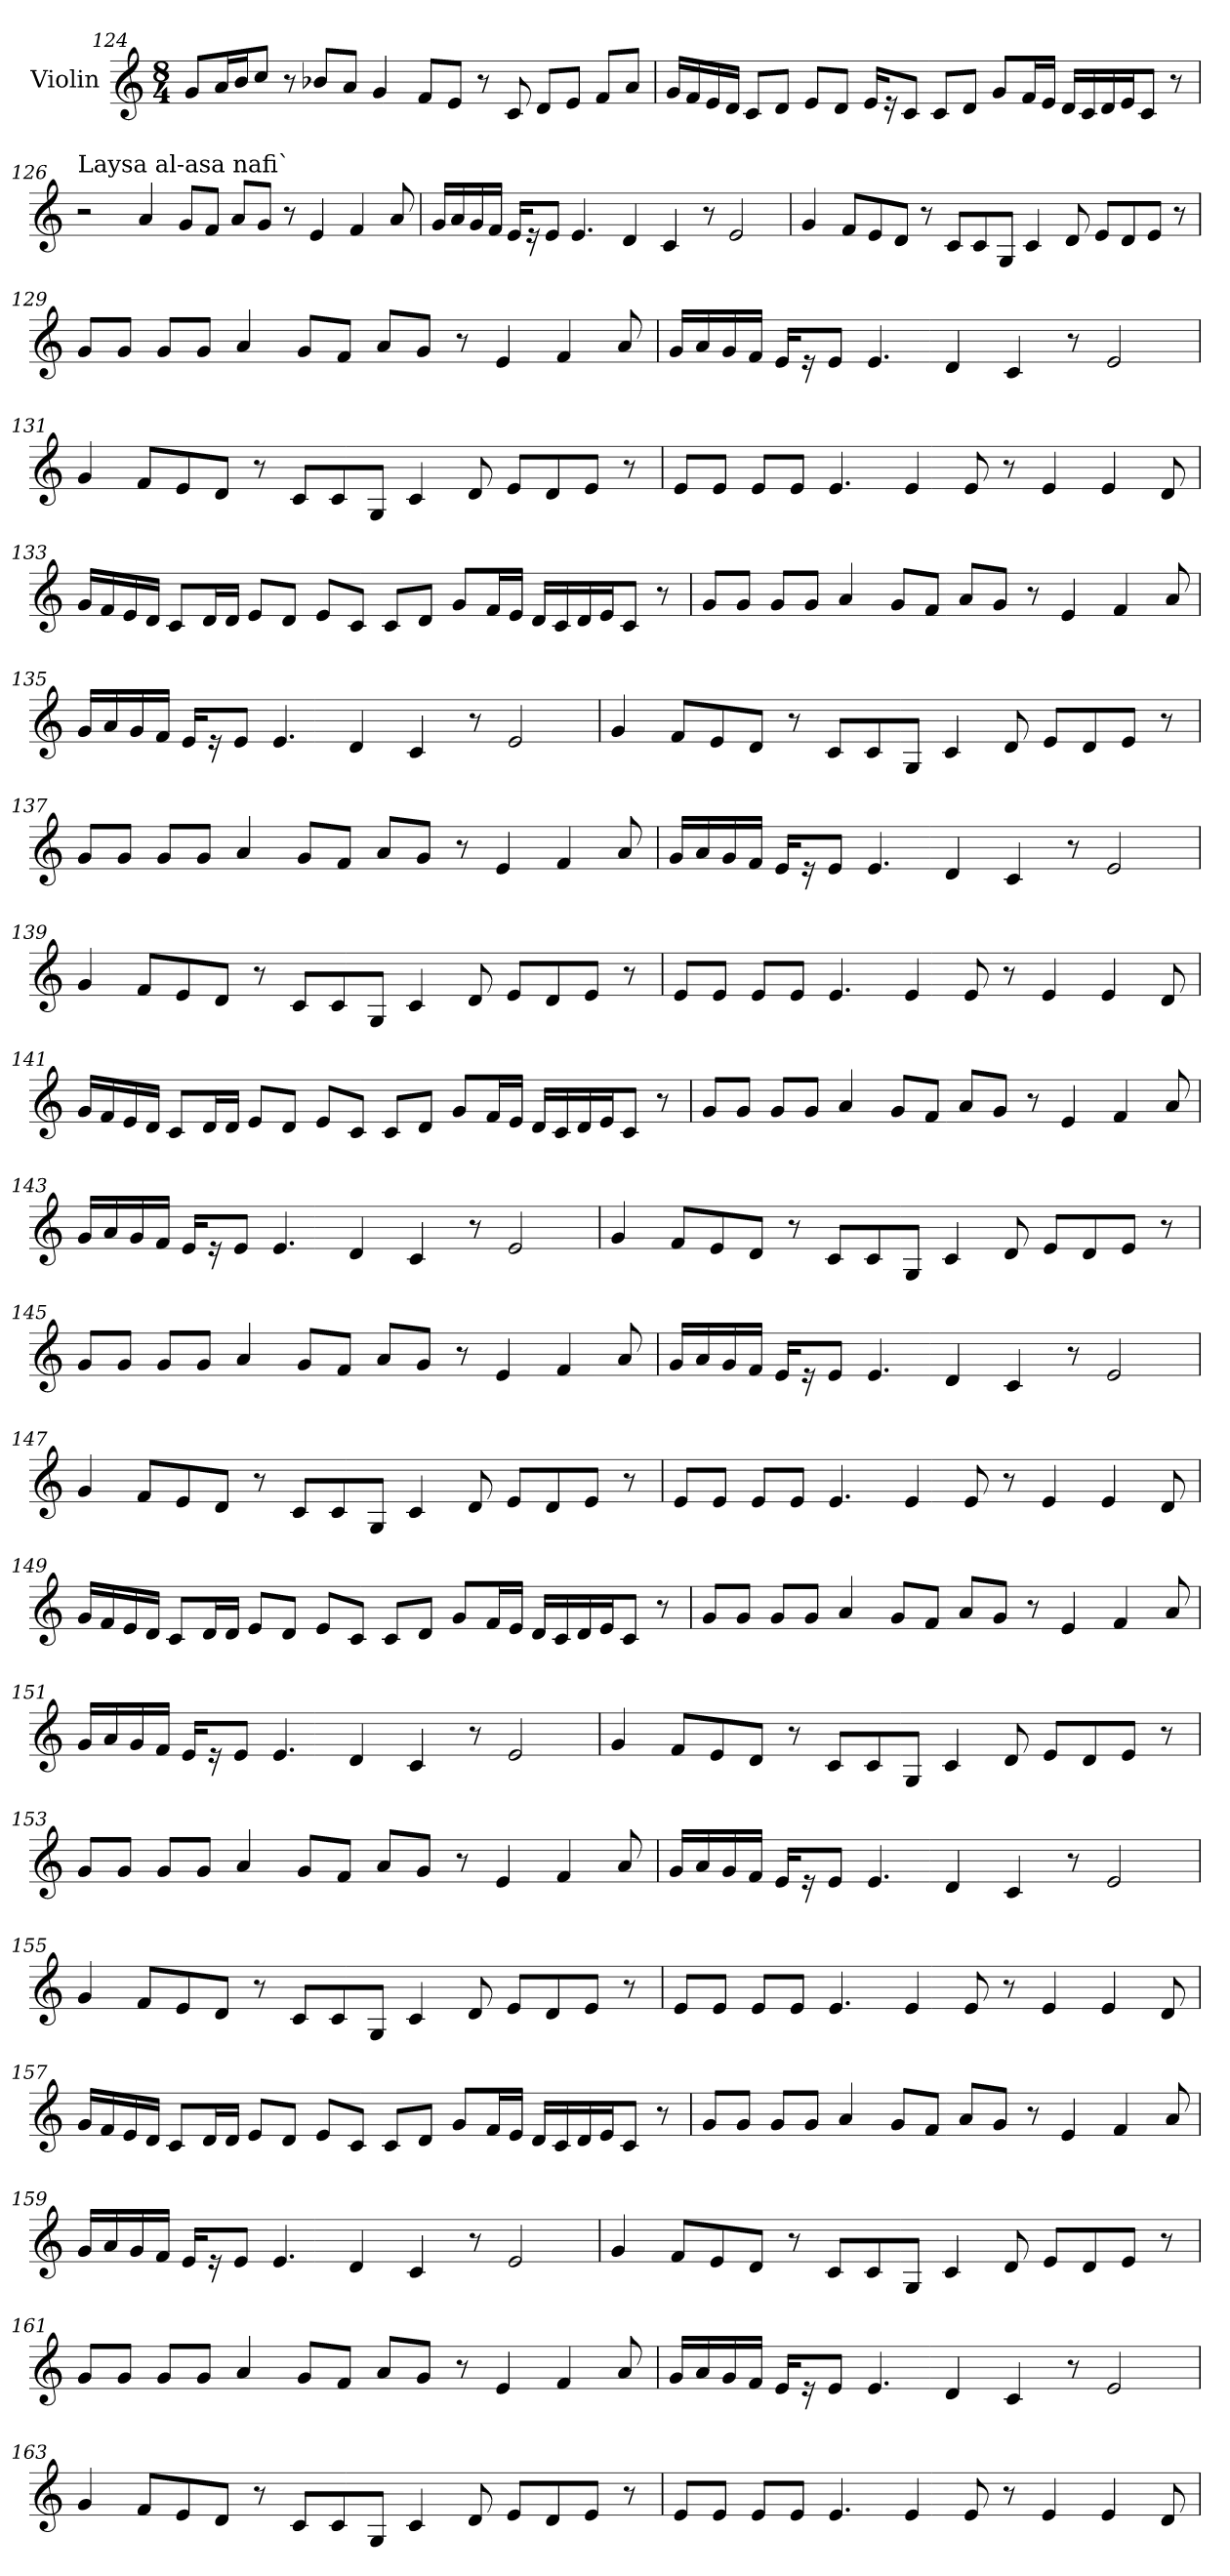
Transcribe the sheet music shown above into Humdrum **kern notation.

**kern
*part1
*staff1
*I"Violin
*clefG2
*k[]
*M8/4
=124
8g/L
16a/L
16b/J
8cc/J
8r
8b-X/L
8a/J
4g/
8f/L
8e/J
8r
8c/
8d/L
8e/J
8f/L
8a/J
!!LO:PB:g=z
=125
16g/LL
16f/
16e/
16d/JJ
8c/L
8d/J
8e/L
8d/J
16e/KL
16r
8c/J
8c/L
8d/J
8g/L
16f/L
16e/JJ
16d/LL
16c/
16d/
16e/J
8c/J
8r
=126
!LO:TX:a:t=Laysa al-asa nafi`
2r
4a/
8g/L
8f/J
8a/L
8g/J
8r
4e/
4f/
8a/
!!LO:LB:g=z
=127
16g/LL
16a/
16g/
16f/JJ
16e/KL
16r
8e/J
4.e/
4d/
4c/
8r
2e/
=128
4g/
8f/L
8e/
8d/J
8r
8c/L
8c/
8G/J
4c/
8d/
8e/L
8d/
8e/J
8r
!!LO:LB:g=z
=129
8g/L
8g/J
8g/L
8g/J
4a/
8g/L
8f/J
8a/L
8g/J
8r
4e/
4f/
8a/
=130
16g/LL
16a/
16g/
16f/JJ
16e/KL
16r
8e/J
4.e/
4d/
4c/
8r
2e/
!!LO:LB:g=z
=131
4g/
8f/L
8e/
8d/J
8r
8c/L
8c/
8G/J
4c/
8d/
8e/L
8d/
8e/J
8r
=132
8e/L
8e/J
8e/L
8e/J
4.e/
4e/
8e/
8r
4e/
4e/
8d/
!!LO:LB:g=z
=133
16g/LL
16f/
16e/
16d/JJ
8c/L
16d/L
16d/JJ
8e/L
8d/J
8e/L
8c/J
8c/L
8d/J
8g/L
16f/L
16e/JJ
16d/LL
16c/
16d/
16e/J
8c/J
8r
=134
8g/L
8g/J
8g/L
8g/J
4a/
8g/L
8f/J
8a/L
8g/J
8r
4e/
4f/
8a/
!!LO:LB:g=z
=135
16g/LL
16a/
16g/
16f/JJ
16e/KL
16r
8e/J
4.e/
4d/
4c/
8r
2e/
=136
4g/
8f/L
8e/
8d/J
8r
8c/L
8c/
8G/J
4c/
8d/
8e/L
8d/
8e/J
8r
!!LO:LB:g=z
=137
8g/L
8g/J
8g/L
8g/J
4a/
8g/L
8f/J
8a/L
8g/J
8r
4e/
4f/
8a/
=138
16g/LL
16a/
16g/
16f/JJ
16e/KL
16r
8e/J
4.e/
4d/
4c/
8r
2e/
!!LO:LB:g=z
=139
4g/
8f/L
8e/
8d/J
8r
8c/L
8c/
8G/J
4c/
8d/
8e/L
8d/
8e/J
8r
=140
8e/L
8e/J
8e/L
8e/J
4.e/
4e/
8e/
8r
4e/
4e/
8d/
!!LO:PB:g=z
=141
16g/LL
16f/
16e/
16d/JJ
8c/L
16d/L
16d/JJ
8e/L
8d/J
8e/L
8c/J
8c/L
8d/J
8g/L
16f/L
16e/JJ
16d/LL
16c/
16d/
16e/J
8c/J
8r
=142
8g/L
8g/J
8g/L
8g/J
4a/
8g/L
8f/J
8a/L
8g/J
8r
4e/
4f/
8a/
!!LO:LB:g=z
=143
16g/LL
16a/
16g/
16f/JJ
16e/KL
16r
8e/J
4.e/
4d/
4c/
8r
2e/
=144
4g/
8f/L
8e/
8d/J
8r
8c/L
8c/
8G/J
4c/
8d/
8e/L
8d/
8e/J
8r
!!LO:LB:g=z
=145
8g/L
8g/J
8g/L
8g/J
4a/
8g/L
8f/J
8a/L
8g/J
8r
4e/
4f/
8a/
=146
16g/LL
16a/
16g/
16f/JJ
16e/KL
16r
8e/J
4.e/
4d/
4c/
8r
2e/
!!LO:LB:g=z
=147
4g/
8f/L
8e/
8d/J
8r
8c/L
8c/
8G/J
4c/
8d/
8e/L
8d/
8e/J
8r
=148
8e/L
8e/J
8e/L
8e/J
4.e/
4e/
8e/
8r
4e/
4e/
8d/
!!LO:LB:g=z
=149
16g/LL
16f/
16e/
16d/JJ
8c/L
16d/L
16d/JJ
8e/L
8d/J
8e/L
8c/J
8c/L
8d/J
8g/L
16f/L
16e/JJ
16d/LL
16c/
16d/
16e/J
8c/J
8r
=150
8g/L
8g/J
8g/L
8g/J
4a/
8g/L
8f/J
8a/L
8g/J
8r
4e/
4f/
8a/
!!LO:LB:g=z
=151
16g/LL
16a/
16g/
16f/JJ
16e/KL
16r
8e/J
4.e/
4d/
4c/
8r
2e/
=152
4g/
8f/L
8e/
8d/J
8r
8c/L
8c/
8G/J
4c/
8d/
8e/L
8d/
8e/J
8r
!!LO:LB:g=z
=153
8g/L
8g/J
8g/L
8g/J
4a/
8g/L
8f/J
8a/L
8g/J
8r
4e/
4f/
8a/
=154
16g/LL
16a/
16g/
16f/JJ
16e/KL
16r
8e/J
4.e/
4d/
4c/
8r
2e/
!!LO:LB:g=z
=155
4g/
8f/L
8e/
8d/J
8r
8c/L
8c/
8G/J
4c/
8d/
8e/L
8d/
8e/J
8r
=156
8e/L
8e/J
8e/L
8e/J
4.e/
4e/
8e/
8r
4e/
4e/
8d/
!!LO:PB:g=z
=157
16g/LL
16f/
16e/
16d/JJ
8c/L
16d/L
16d/JJ
8e/L
8d/J
8e/L
8c/J
8c/L
8d/J
8g/L
16f/L
16e/JJ
16d/LL
16c/
16d/
16e/J
8c/J
8r
=158
8g/L
8g/J
8g/L
8g/J
4a/
8g/L
8f/J
8a/L
8g/J
8r
4e/
4f/
8a/
!!LO:LB:g=z
=159
16g/LL
16a/
16g/
16f/JJ
16e/KL
16r
8e/J
4.e/
4d/
4c/
8r
2e/
=160
4g/
8f/L
8e/
8d/J
8r
8c/L
8c/
8G/J
4c/
8d/
8e/L
8d/
8e/J
8r
!!LO:LB:g=z
=161
8g/L
8g/J
8g/L
8g/J
4a/
8g/L
8f/J
8a/L
8g/J
8r
4e/
4f/
8a/
=162
16g/LL
16a/
16g/
16f/JJ
16e/KL
16r
8e/J
4.e/
4d/
4c/
8r
2e/
!!LO:LB:g=z
=163
4g/
8f/L
8e/
8d/J
8r
8c/L
8c/
8G/J
4c/
8d/
8e/L
8d/
8e/J
8r
=164
8e/L
8e/J
8e/L
8e/J
4.e/
4e/
8e/
8r
4e/
4e/
8d/
=
*-
